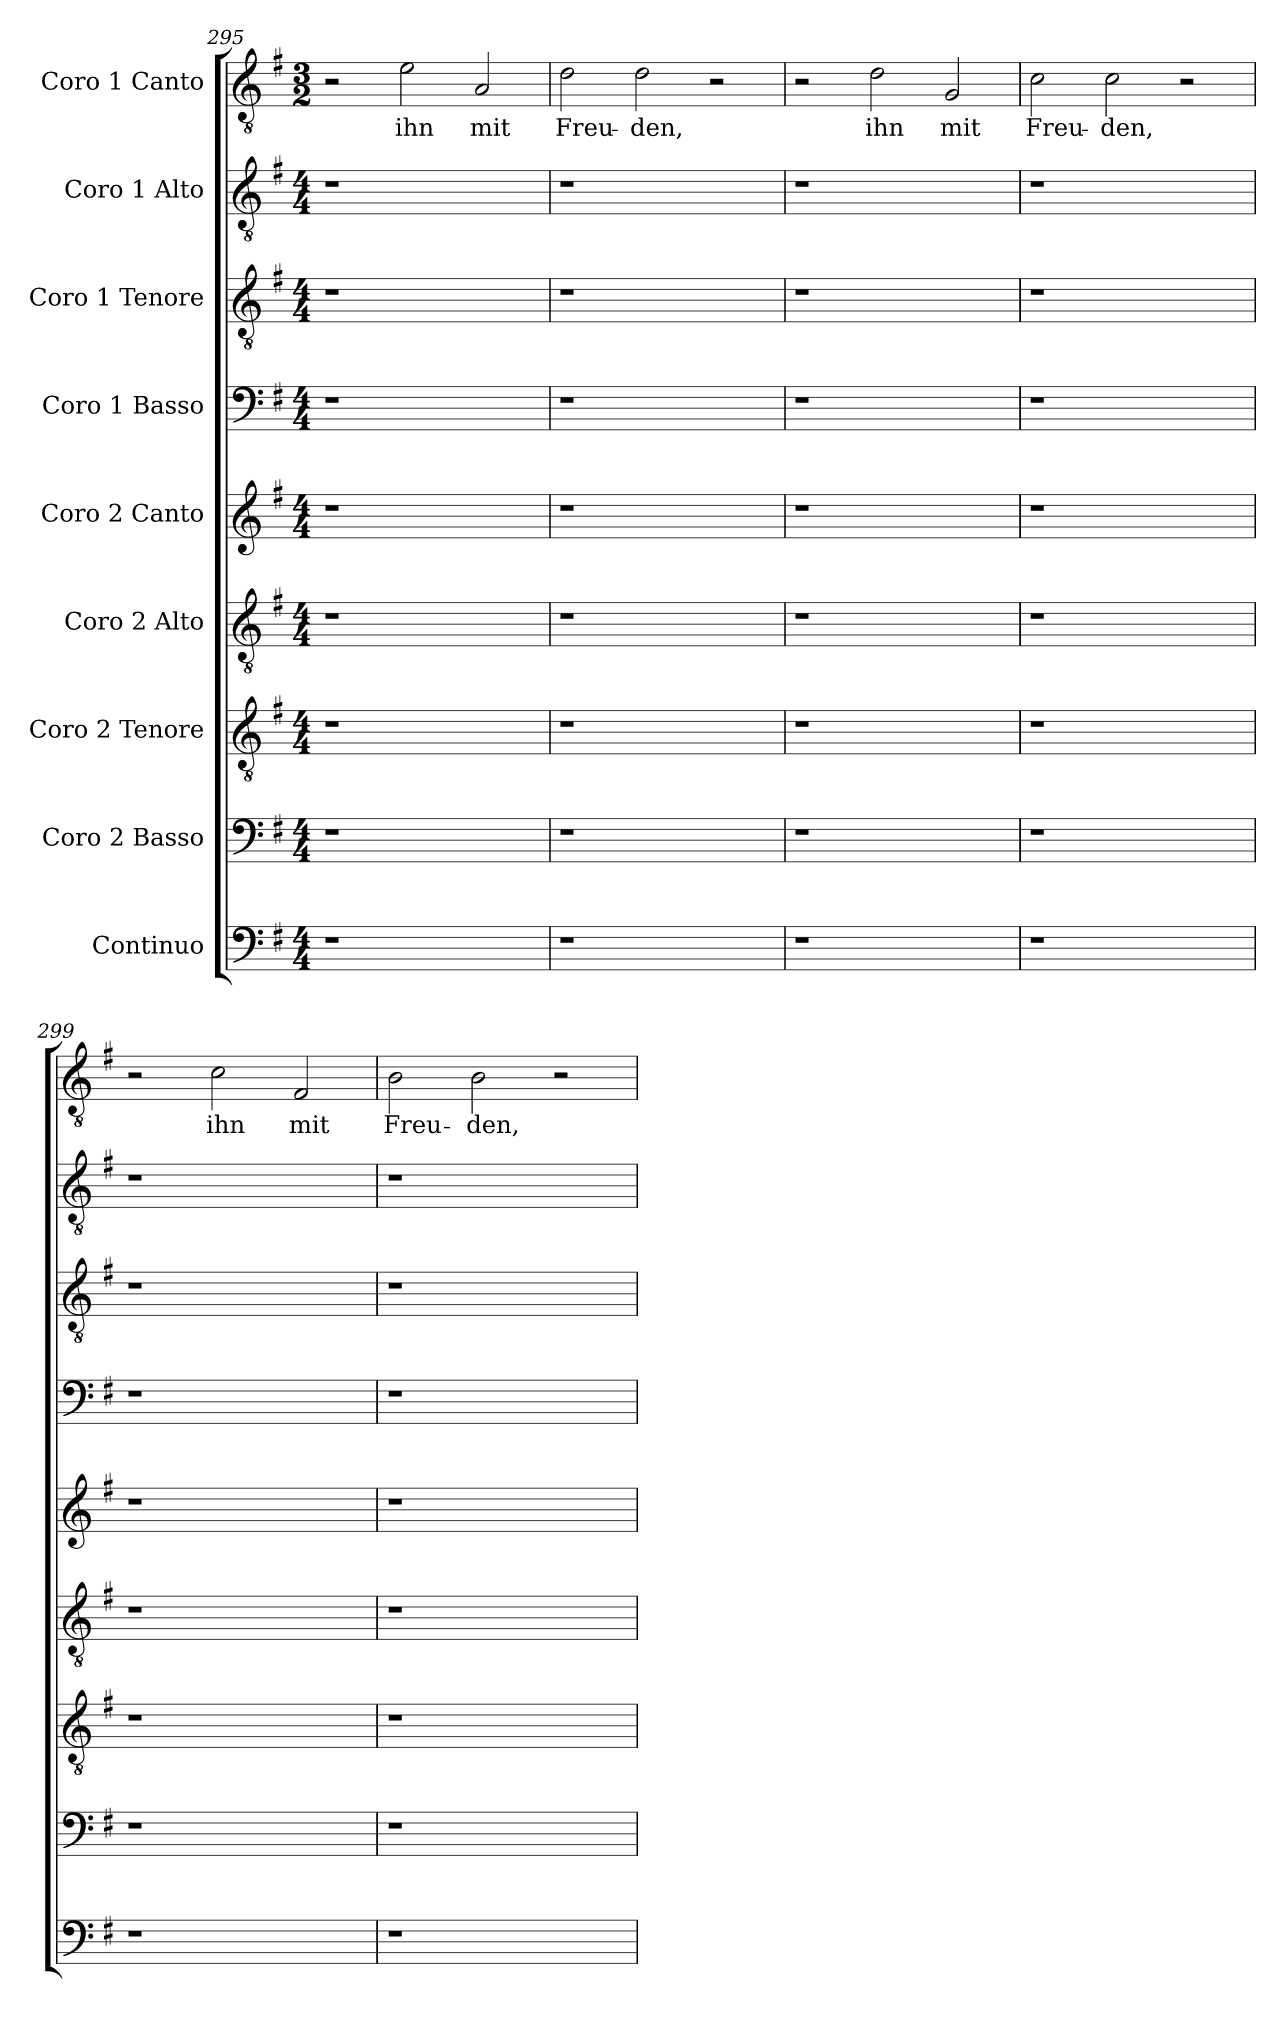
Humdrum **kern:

**kern	**kern	**kern	**kern	**kern	**kern	**kern	**kern	**kern	**text
*part9	*part8	*part7	*part6	*part5	*part4	*part3	*part2	*part1	*part1
*staff9	*staff8	*staff7	*staff6	*staff5	*staff4	*staff3	*staff2	*staff1	*staff1
*I"Continuo	*I"Coro 2  Basso	*I"Coro 2  Tenore	*I"Coro 2  Alto	*I"Coro 2  Canto	*I"Coro 1  Basso	*I"Coro 1  Tenore	*I"Coro 1  Alto	*I"Coro 1  Canto	*
*clefF4	*clefF4	*clefGv2	*clefGv2	*clefG2	*clefF4	*clefGv2	*clefGv2	*clefGv2	*
*k[f#]	*k[f#]	*k[f#]	*k[f#]	*k[f#]	*k[f#]	*k[f#]	*k[f#]	*k[f#]	*
*G:	*G:	*G:	*G:	*G:	*G:	*G:	*G:	*G:	*
*M4/4	*M4/4	*M4/4	*M4/4	*M4/4	*M4/4	*M4/4	*M4/4	*M3/2	*
=295	=295	=295	=295	=295	=295	=295	=295	=295	=295
1r	1r	1r	1r	1r	1r	1r	1r	2r	.
!	!	!	!	!	!	!	!	!	!LO:LY:b:cj
.	.	.	.	.	.	.	.	2e\	ihn
!	!	!	!	!	!	!	!	!	!LO:LY:b:cj
2ryy	2ryy	2ryy	2ryy	2ryy	2ryy	2ryy	2ryy	2A/	mit
=296	=296	=296	=296	=296	=296	=296	=296	=296	=296
!	!	!	!	!	!	!	!	!	!LO:LY:b:cj
1r	1r	1r	1r	1r	1r	1r	1r	2d\	Freu-
!	!	!	!	!	!	!	!	!	!LO:LY:b:cj
.	.	.	.	.	.	.	.	2d\	-den,
2ryy	2ryy	2ryy	2ryy	2ryy	2ryy	2ryy	2ryy	2r	.
=297	=297	=297	=297	=297	=297	=297	=297	=297	=297
1r	1r	1r	1r	1r	1r	1r	1r	2r	.
!	!	!	!	!	!	!	!	!	!LO:LY:b:cj
.	.	.	.	.	.	.	.	2d\	ihn
!	!	!	!	!	!	!	!	!	!LO:LY:b:cj
2ryy	2ryy	2ryy	2ryy	2ryy	2ryy	2ryy	2ryy	2G/	mit
=298	=298	=298	=298	=298	=298	=298	=298	=298	=298
!	!	!	!	!	!	!	!	!	!LO:LY:b:cj
1r	1r	1r	1r	1r	1r	1r	1r	2c\	Freu-
!	!	!	!	!	!	!	!	!	!LO:LY:b:cj
.	.	.	.	.	.	.	.	2c\	-den,
2ryy	2ryy	2ryy	2ryy	2ryy	2ryy	2ryy	2ryy	2r	.
=299	=299	=299	=299	=299	=299	=299	=299	=299	=299
1r	1r	1r	1r	1r	1r	1r	1r	2r	.
!	!	!	!	!	!	!	!	!	!LO:LY:b:cj
.	.	.	.	.	.	.	.	2c\	ihn
!	!	!	!	!	!	!	!	!	!LO:LY:b:cj
2ryy	2ryy	2ryy	2ryy	2ryy	2ryy	2ryy	2ryy	2F#/	mit
!!LO:LB:g=z
=300	=300	=300	=300	=300	=300	=300	=300	=300	=300
!	!	!	!	!	!	!	!	!	!LO:LY:b
1r	1r	1r	1r	1r	1r	1r	1r	2B\	Freu-
!	!	!	!	!	!	!	!	!	!LO:LY:b:rj
.	.	.	.	.	.	.	.	2B\	-den,
2ryy	2ryy	2ryy	2ryy	2ryy	2ryy	2ryy	2ryy	2r	.
=	=	=	=	=	=	=	=	=	=
*-	*-	*-	*-	*-	*-	*-	*-	*-	*-
